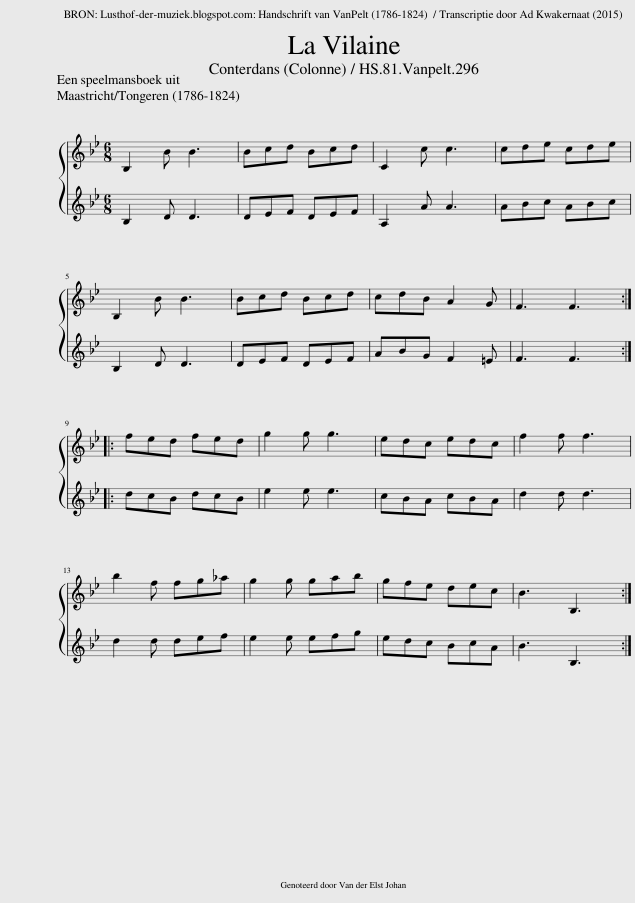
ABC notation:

X:1
%%score { 1 2 }
L:1/8
Q:1/4=180
M:6/8
I:linebreak $
K:Bb
V:1 treble
V:2 treble
V:1
 B,2 B B3 | Bcd Bcd | C2 c c3 | cde cde |$ B,2 B B3 | %5
 Bcd Bcd | cdB A2 G | F3 F3 ::$ fed fed | g2 g g3 | %10
 edc edc | f2 f f3 |$ b2 f fg_a | g2 g gab | gfe dec | %15
 B3 B,3 :| %16
V:2
 B,2 D D3 | DEF DEF | A,2 A A3 | ABc ABc |$ B,2 D D3 | %5
 DEF DEF | ABG F2 =E | F3 F3 ::$ dcB dcB | e2 e e3 | %10
 cBA cBA | d2 d d3 |$ d2 d def | e2 e efg | edc BcA | %15
 B3 B,3 :| %16
